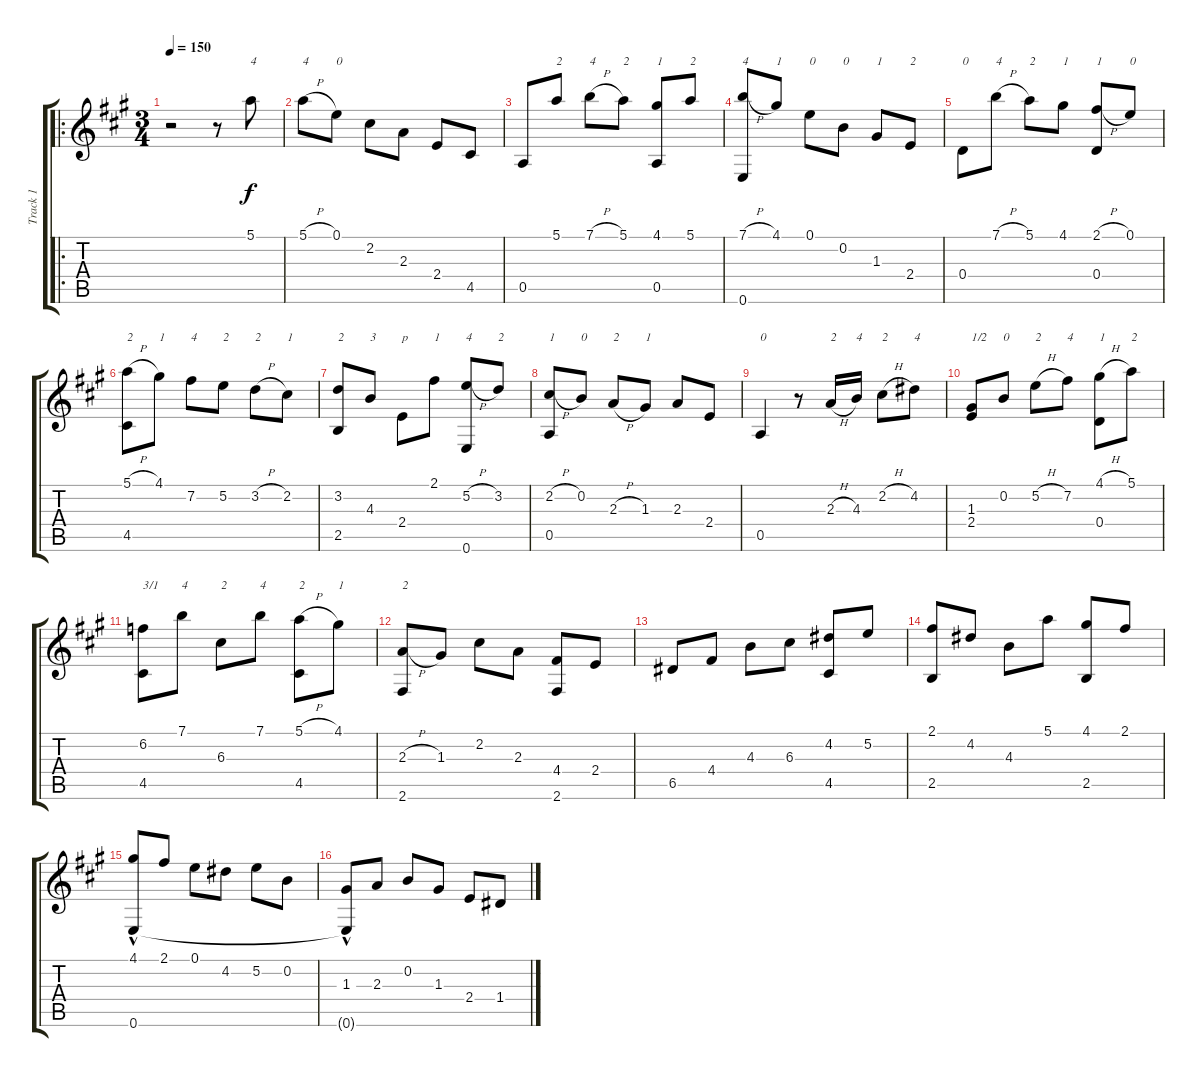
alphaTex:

\track ("Track 1" "Track 1") {instrument acousticguitarnylon}
\staff {score tabs}
\tuning (E4 B3 G3 D3 A2 E2) {hide}
\ro
\ts (3 4)
\tempo 150
\clef g2
\ks a
r.2{dy f instrument acousticguitarnylon} r.8 5.1.8{txt "4"} |
5.1{h}.8{txt "4"} 0.1.8{txt "0"} 2.2.8 2.3.8 2.4.8 4.5.8 |
0.5.8{txt " "} 5.1.8{txt "2"} 7.1{h}.8{txt "4"} 5.1.8{txt "2"} (4.1 0.5).8{txt "1"} 5.1.8{txt "2"} |
(7.1{h} 0.6).8{txt "4"} 4.1.8{txt "1"} 0.1.8{txt "0"} 0.2.8{txt "0"} 1.3.8{txt "1"} 2.4.8{txt "2"} |
0.4.8{txt "0"} 7.1{h}.8{txt "4"} 5.1.8{txt "2"} 4.1.8{txt "1"} (2.1{h} 0.4).8{txt "1"} 0.1.8{txt "0"} |
(5.1{h} 4.5).8{txt "2"} 4.1.8{txt "1"} 7.2.8{txt "4"} 5.2.8{txt "2"} 3.2{h}.8{txt "2"} 2.2.8{txt "1"} |
(3.2 2.5).8{txt "2"} 4.3.8{txt "3"} 2.4.8{txt "p"} 2.1.8{txt "1"} (5.2{h} 0.6).8{txt "4"} 3.2.8{txt "2"} |
(2.2{h} 0.5).8{txt "1"} 0.2.8{txt "0"} 2.3{h}.8{txt "2"} 1.3.8{txt "1"} 2.3.8 2.4.8 |
0.5.4{txt "0"} r.8 2.3{h}.16{txt "2"} 4.3.16{txt "4"} 2.2{h}.8{txt "2"} 4.2.8{txt "4"} |
(1.3 2.4).8{txt "1/2"} 0.2.8{txt "0"} 5.2{h}.8{txt "2"} 7.2.8{txt "4"} (4.1{h} 0.4).8{txt "1"} 5.1.8{txt "2"} |
(6.2 4.5).8{txt "3/1"} 7.1.8{txt "4"} 6.3.8{txt "2"} 7.1.8{txt "4"} (5.1{h} 4.5).8{txt "2"} 4.1.8{txt "1"} |
(2.3{h} 2.6).8{txt "2"} 1.3.8 2.2.8 2.3.8 (4.4 2.6).8 2.4.8 |
6.5.8 4.4.8 4.3.8 6.3.8 (4.2 4.5).8 5.2.8 |
(2.1 2.5).8 4.2.8 4.3.8 5.1.8 (4.1 2.5).8 2.1.8 |
(4.1 0.6{hac}).8 2.1.8 0.1.8 4.2.8 5.2.8 0.2.8 |
(1.3 0.6{hac t}).8 2.3.8 0.2.8 1.3.8 2.4.8 1.4.8
